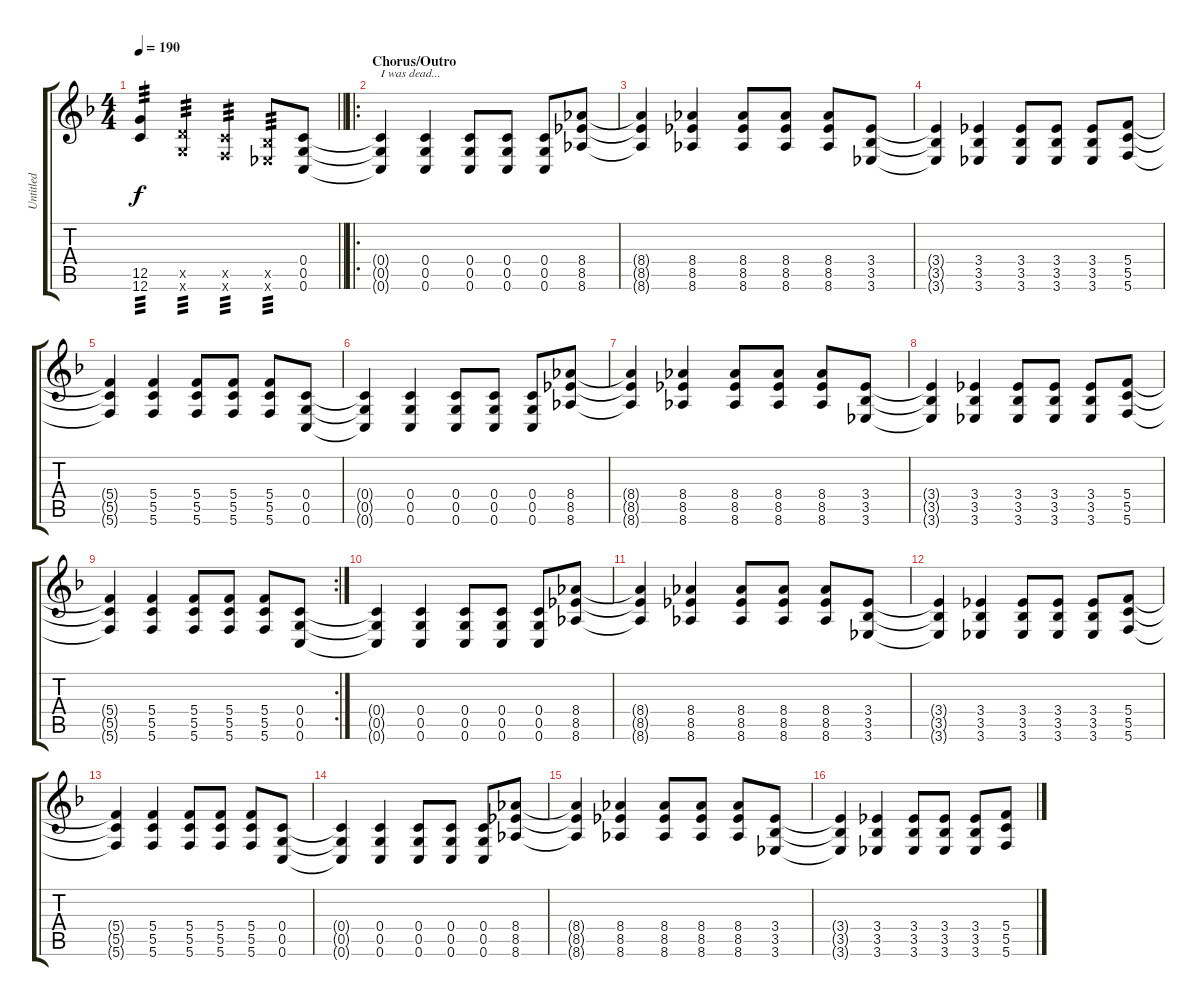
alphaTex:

\track ("Untitled" "Untitled") {instrument distortionguitar}
\staff {score tabs}
\tuning (D4 A3 F3 C3 G2 C2) {hide}
\ts (4 4)
\tempo 190
\clef g2
\barLineRight lightlight
\ks f
(12.5 12.6).4{tp 3 dy f} (7.5{x} 7.6{x}).4{tp 3} (5.5{x} 5.6{x}).4{tp 3} (3.5{x} 3.6{x}).8{tp 3} (0.4 0.5 0.6).8 |
\ro
\section ("" "Chorus/Outro")
(0.4{t} 0.5{t} 0.6{t}).4{txt "I was dead..."} (0.4 0.5 0.6).4 (0.4 0.5 0.6).8 (0.4 0.5 0.6).8 (0.4 0.5 0.6).8 (8.4 8.5 8.6).8 |
(8.4{t} 8.5{t} 8.6{t}).4 (8.4 8.5 8.6).4 (8.4 8.5 8.6).8 (8.4 8.5 8.6).8 (8.4 8.5 8.6).8 (3.4 3.5 3.6).8 |
(3.4{t} 3.5{t} 3.6{t}).4 (3.4 3.5 3.6).4 (3.4 3.5 3.6).8 (3.4 3.5 3.6).8 (3.4 3.5 3.6).8 (5.4 5.5 5.6).8 |
(5.4{t} 5.5{t} 5.6{t}).4 (5.4 5.5 5.6).4 (5.4 5.5 5.6).8 (5.4 5.5 5.6).8 (5.4 5.5 5.6).8 (0.4 0.5 0.6).8 |
(0.4{t} 0.5{t} 0.6{t}).4 (0.4 0.5 0.6).4 (0.4 0.5 0.6).8 (0.4 0.5 0.6).8 (0.4 0.5 0.6).8 (8.4 8.5 8.6).8 |
(8.4{t} 8.5{t} 8.6{t}).4 (8.4 8.5 8.6).4 (8.4 8.5 8.6).8 (8.4 8.5 8.6).8 (8.4 8.5 8.6).8 (3.4 3.5 3.6).8 |
(3.4{t} 3.5{t} 3.6{t}).4 (3.4 3.5 3.6).4 (3.4 3.5 3.6).8 (3.4 3.5 3.6).8 (3.4 3.5 3.6).8 (5.4 5.5 5.6).8 |
\rc 2
(5.4{t} 5.5{t} 5.6{t}).4 (5.4 5.5 5.6).4 (5.4 5.5 5.6).8 (5.4 5.5 5.6).8 (5.4 5.5 5.6).8 (0.4 0.5 0.6).8 |
(0.4{t} 0.5{t} 0.6{t}).4 (0.4 0.5 0.6).4 (0.4 0.5 0.6).8 (0.4 0.5 0.6).8 (0.4 0.5 0.6).8 (8.4 8.5 8.6).8 |
(8.4{t} 8.5{t} 8.6{t}).4 (8.4 8.5 8.6).4 (8.4 8.5 8.6).8 (8.4 8.5 8.6).8 (8.4 8.5 8.6).8 (3.4 3.5 3.6).8 |
(3.4{t} 3.5{t} 3.6{t}).4 (3.4 3.5 3.6).4 (3.4 3.5 3.6).8 (3.4 3.5 3.6).8 (3.4 3.5 3.6).8 (5.4 5.5 5.6).8 |
(5.4{t} 5.5{t} 5.6{t}).4 (5.4 5.5 5.6).4 (5.4 5.5 5.6).8 (5.4 5.5 5.6).8 (5.4 5.5 5.6).8 (0.4 0.5 0.6).8 |
(0.4{t} 0.5{t} 0.6{t}).4 (0.4 0.5 0.6).4 (0.4 0.5 0.6).8 (0.4 0.5 0.6).8 (0.4 0.5 0.6).8 (8.4 8.5 8.6).8 |
(8.4{t} 8.5{t} 8.6{t}).4 (8.4 8.5 8.6).4 (8.4 8.5 8.6).8 (8.4 8.5 8.6).8 (8.4 8.5 8.6).8 (3.4 3.5 3.6).8 |
(3.4{t} 3.5{t} 3.6{t}).4 (3.4 3.5 3.6).4 (3.4 3.5 3.6).8 (3.4 3.5 3.6).8 (3.4 3.5 3.6).8 (5.4 5.5 5.6).8
